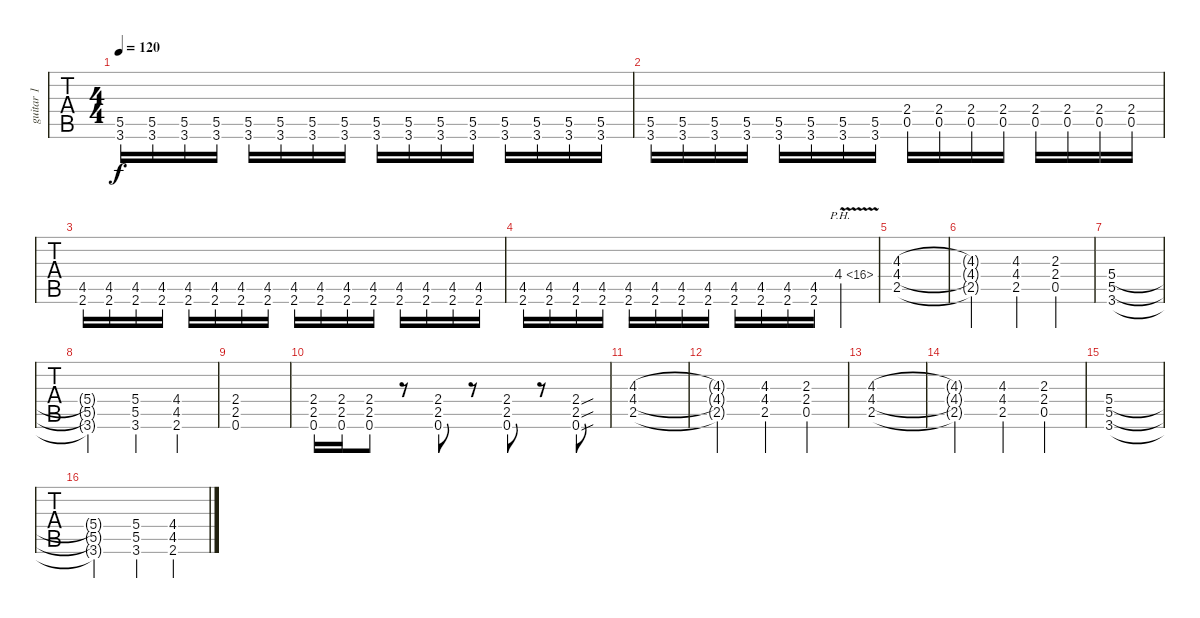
\track ("guitar 1" "guitar 1") {instrument distortionguitar}
\staff {tabs}
\tuning (D4 A3 F3 C3 G2 D2) {hide}
\ts (4 4)
\tempo 120
\clef g2
\ks eminor
(5.5 3.6).16{dy f} (5.5 3.6).16 (5.5 3.6).16 (5.5 3.6).16 (5.5 3.6).16 (5.5 3.6).16 (5.5 3.6).16 (5.5 3.6).16 (5.5 3.6).16 (5.5 3.6).16 (5.5 3.6).16 (5.5 3.6).16 (5.5 3.6).16 (5.5 3.6).16 (5.5 3.6).16 (5.5 3.6).16 |
(5.5 3.6).16 (5.5 3.6).16 (5.5 3.6).16 (5.5 3.6).16 (5.5 3.6).16 (5.5 3.6).16 (5.5 3.6).16 (5.5 3.6).16 (2.4 0.5).16 (2.4 0.5).16 (2.4 0.5).16 (2.4 0.5).16 (2.4 0.5).16 (2.4 0.5).16 (2.4 0.5).16 (2.4 0.5).16 |
(4.5 2.6).16 (4.5 2.6).16 (4.5 2.6).16 (4.5 2.6).16 (4.5 2.6).16 (4.5 2.6).16 (4.5 2.6).16 (4.5 2.6).16 (4.5 2.6).16 (4.5 2.6).16 (4.5 2.6).16 (4.5 2.6).16 (4.5 2.6).16 (4.5 2.6).16 (4.5 2.6).16 (4.5 2.6).16 |
(4.5 2.6).16 (4.5 2.6).16 (4.5 2.6).16 (4.5 2.6).16 (4.5 2.6).16 (4.5 2.6).16 (4.5 2.6).16 (4.5 2.6).16 (4.5 2.6).16 (4.5 2.6).16 (4.5 2.6).16 (4.5 2.6).16 4.4{ph 12 v}.4 |
(4.3 4.4 2.5).1 |
(4.3{t} 4.4{t} 2.5{t}).2 (4.3 4.4 2.5).4 (2.3 2.4 0.5).4 |
(5.4 5.5 3.6).1 |
(5.4{t} 5.5{t} 3.6{t}).2 (5.4 5.5 3.6).4 (4.4 4.5 2.6).4 |
(2.4 2.5 0.6).1 |
(2.4 2.5 0.6).16 (2.4 2.5 0.6).16 (2.4 2.5 0.6).8 r.8 (2.4 2.5 0.6).8 r.8 (2.4 2.5 0.6).8 r.8 (2.4{sou} 2.5{sou} 0.6{sou}).8 |
(4.3 4.4 2.5).1 |
(4.3{t} 4.4{t} 2.5{t}).2 (4.3 4.4 2.5).4 (2.3 2.4 0.5).4 |
(4.3 4.4 2.5).1 |
(4.3{t} 4.4{t} 2.5{t}).2 (4.3 4.4 2.5).4 (2.3 2.4 0.5).4 |
(5.4 5.5 3.6).1 |
(5.4{t} 5.5{t} 3.6{t}).2 (5.4 5.5 3.6).4 (4.4 4.5 2.6).4
